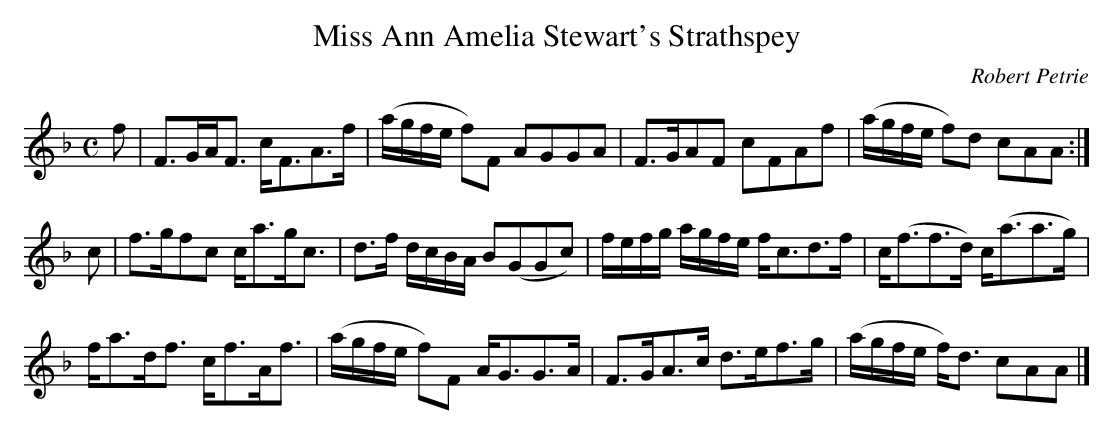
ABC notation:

X:1
T:Miss Ann Amelia Stewart's Strathspey
C:Robert Petrie
L:1/8
M:C
K:F
f|F>GA<F c<FA>f|(a/g/f/e/ f)F AGGA  |F>GAF             cFAf  |(a/g/f/e/ f)d  cAA:|
c|f>gfc  c<ag<c|d>f d/c/B/A/  B(GGc)|f/e/f/g/ a/g/f/e/ f<cd>f|c<(ff>d)  c<(aa>g) |
  f<ad<f c<fA<f|(a/g/f/e/ f)F A<GG>A|F>GA>c            d>ef>g|(a/g/f/e/ f)<d cAA|]
